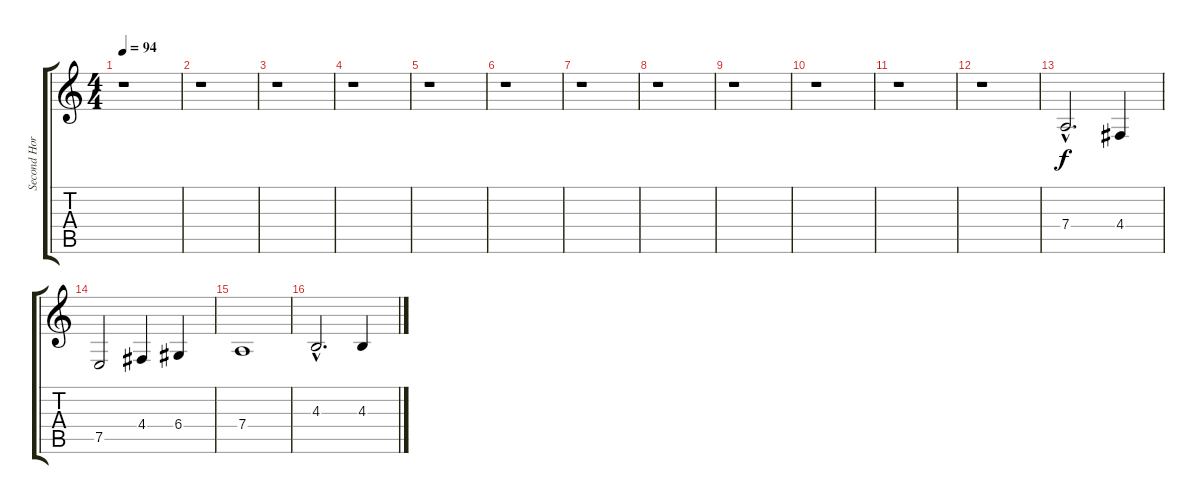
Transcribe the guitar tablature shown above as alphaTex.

\track ("Second Horn " "Second Hor") {instrument frenchhorn}
\staff {score tabs}
\tuning (E4 B3 G3 D3 A2 E2) {hide}
\ts (4 4)
\section ("" "")
\tempo 94
\clef g2
\ks c
r.1{dy f instrument frenchhorn} |
r.1 |
r.1 |
r.1 |
r.1 |
r.1 |
r.1 |
r.1 |
r.1 |
r.1 |
r.1 |
r.1 |
7.4{hac}.2{d} 4.4.4 |
7.5.2 4.4.4 6.4.4 |
7.4.1 |
4.3{hac}.2{d} 4.3.4
